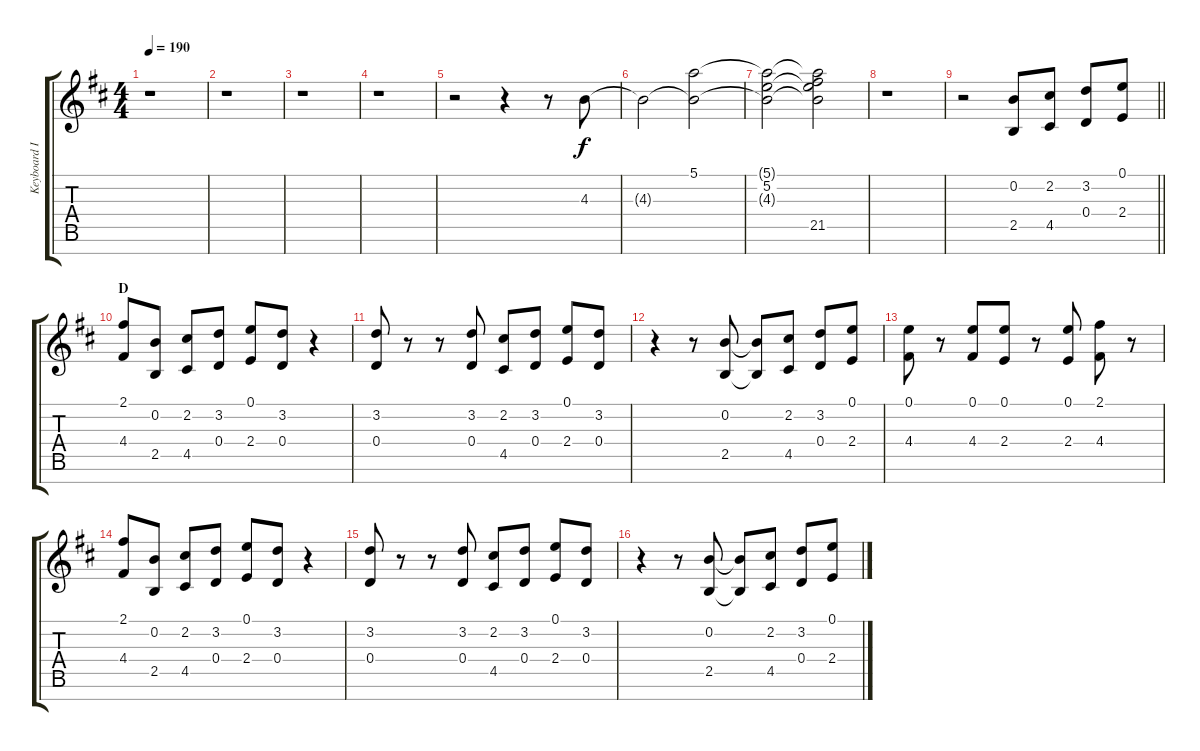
\track ("Keyboard II" "Keyboard I") {instrument fx5brightness}
\staff {score tabs}
\tuning (E5 B4 G4 D4 A3 E3 B2) {hide}
\ts (4 4)
\tempo 190
\clef g2
\ks d
r.1{dy f} |
r.1 |
r.1 |
r.1 |
r.2 r.4 r.8 4.3.8 |
4.3{t}.2 (5.1 4.3{t}).2 |
(5.1{t} 5.2 4.3{t}).2 (5.1{t} 5.2{t} 4.3{t} 21.5).2 |
r.1 |
\barLineRight lightlight
r.2 (0.2 2.5).8 (2.2 4.5).8 (3.2 0.4).8 (0.1 2.4).8 |
\section ("" "D")
(2.1 4.4).8 (0.2 2.5).8 (2.2 4.5).8 (3.2 0.4).8 (0.1 2.4).8 (3.2 0.4).8 r.4 |
(3.2 0.4).8 r.8 r.8 (3.2 0.4).8 (2.2 4.5).8 (3.2 0.4).8 (0.1 2.4).8 (3.2 0.4).8 |
r.4 r.8 (0.2 2.5).8 (0.2{t} 2.5{t}).8 (2.2 4.5).8 (3.2 0.4).8 (0.1 2.4).8 |
(0.1 4.4).8 r.8 (0.1 4.4).8 (0.1 2.4).8 r.8 (0.1 2.4).8 (2.1 4.4).8 r.8 |
(2.1 4.4).8 (0.2 2.5).8 (2.2 4.5).8 (3.2 0.4).8 (0.1 2.4).8 (3.2 0.4).8 r.4 |
(3.2 0.4).8 r.8 r.8 (3.2 0.4).8 (2.2 4.5).8 (3.2 0.4).8 (0.1 2.4).8 (3.2 0.4).8 |
r.4 r.8 (0.2 2.5).8 (0.2{t} 2.5{t}).8 (2.2 4.5).8 (3.2 0.4).8 (0.1 2.4).8
